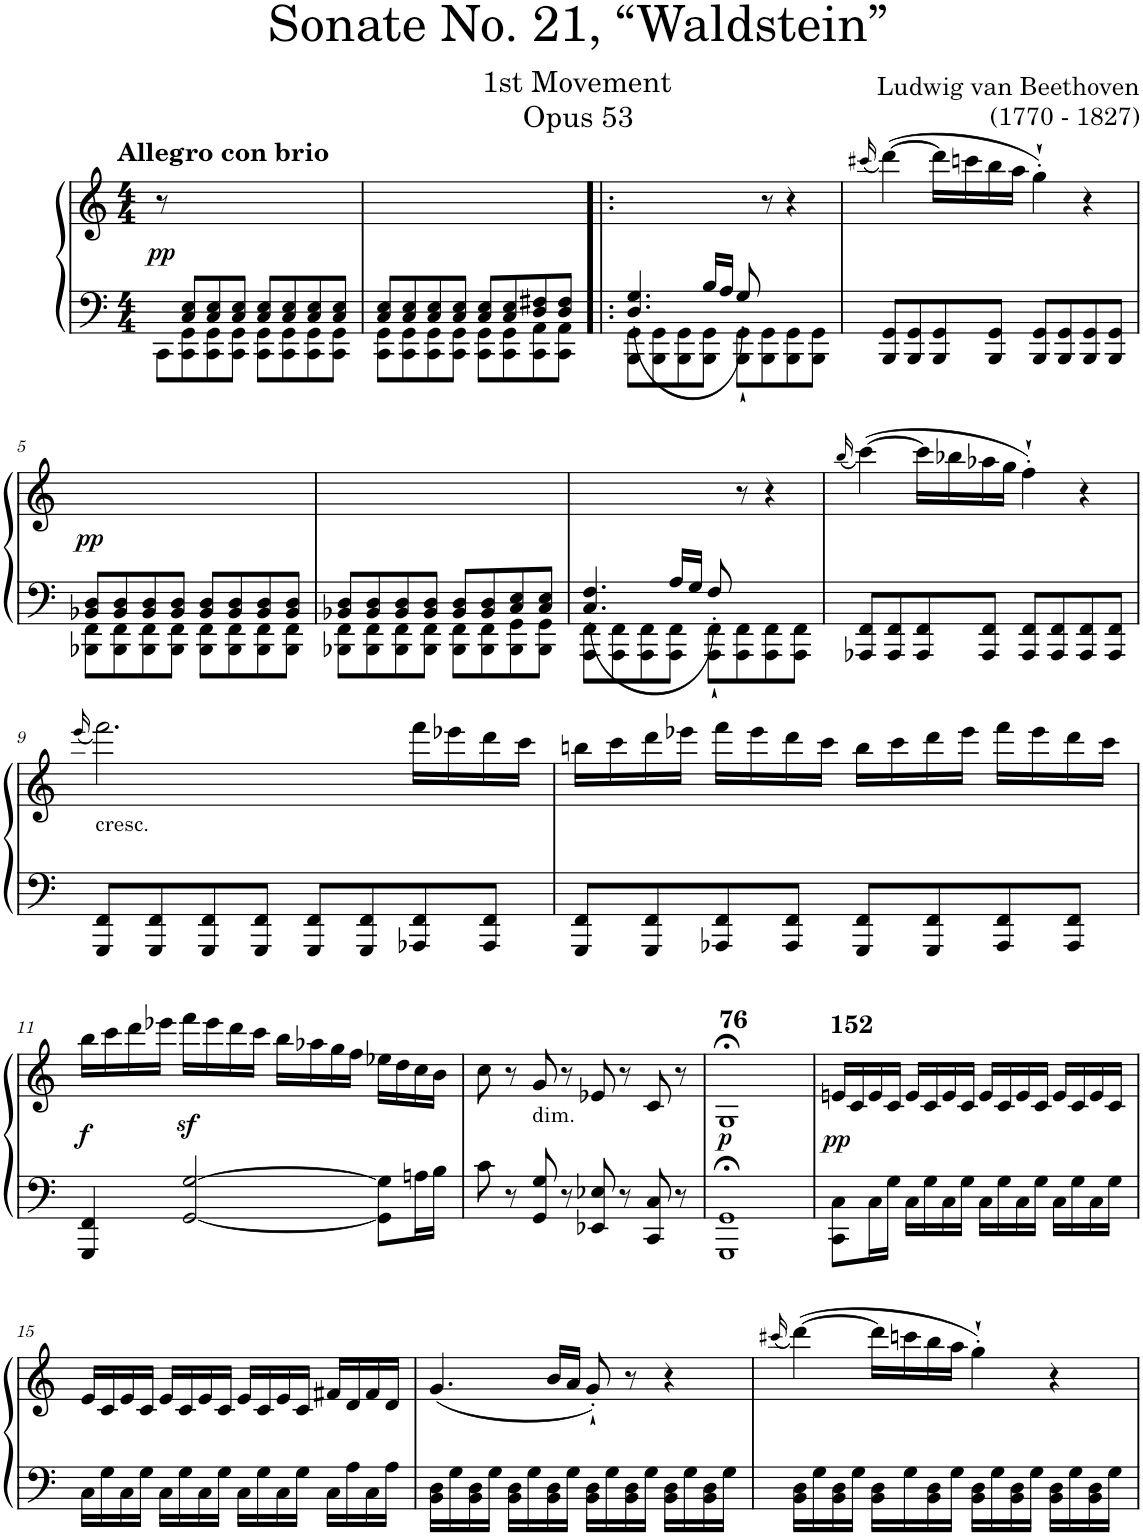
**kern	**kern	**dynam
*part1	*part1	*part1
*staff2	*staff1	*staff1/2
*I"Piano	*	*
*I'Pno	*	*
*clefF4	*clefG2	*
*k[]	*k[]	*
*M4/4	*M4/4	*
=1	=1	=1
*^	*	*
!	!	!LO:TX:a:B:t=Allegro con brio	!
!	!	!	!LO:DY:b
8ryy	8CC\L	8r	pp
8C/ 8E/L	8CC\ 8GG\	2..ryy	.
8C/ 8E/	8CC\ 8GG\	.	.
8C/ 8E/J	8CC\ 8GG\J	.	.
8C/ 8E/L	8CC\ 8GG\L	.	.
8C/ 8E/	8CC\ 8GG\	.	.
8C/ 8E/	8CC\ 8GG\	.	.
8C/ 8E/J	8CC\ 8GG\J	.	.
=2	=2	=2	=2
8C/ 8E/L	8CC\ 8GG\L	1ryy	.
8C/ 8E/	8CC\ 8GG\	.	.
8C/ 8E/	8CC\ 8GG\	.	.
8C/ 8E/J	8CC\ 8GG\J	.	.
8C/ 8E/L	8CC\ 8GG\L	.	.
8C/ 8E/	8CC\ 8GG\	.	.
8D/ 8F#X/	8CC\ 8AA\	.	.
8D/ 8F#/J	8CC\ 8AA\J	.	.
=3!|:	=3!|:	=3!|:	=3!|:
4.D/ 4.G/	8BBB\ 8GG\L	8ryy	.
.	8BBB\ 8GG\	.	.
.	8BBB\ 8GG\	.	.
16B/LL	8BBB\ 8GG\J	.	.
16A/JJ	.	.	.
8G'`/	8BBB\ 8GG\L	.	.
4.ryy	8BBB\ 8GG\	8r	.
.	8BBB\ 8GG\	4r	.
.	8BBB\ 8GG\J	.	.
*v	*v	*	*
=4	=4	=4
.	(16qccc#X/	.
8BBB/ 8GG/L	([4ddd\)	.
8BBB/ 8GG/	.	.
8BBB/ 8GG/	16ddd\LL]	.
.	16cccn\	.
8BBB/ 8GG/J	16bb\	.
.	16aa\JJ	.
8BBB/ 8GG/L	4gg'`\)	.
8BBB/ 8GG/	.	.
8BBB/ 8GG/	4r	.
8BBB/ 8GG/J	.	.
!!LO:LB:g=z
=5	=5	=5
*^	*	*
!	!	!	!LO:DY:b
8BB-X/ 8D/L	8BBB-X\ 8FF\L	1ryy	pp
8BB-/ 8D/	8BBB-\ 8FF\	.	.
8BB-/ 8D/	8BBB-\ 8FF\	.	.
8BB-/ 8D/J	8BBB-\ 8FF\J	.	.
8BB-/ 8D/L	8BBB-\ 8FF\L	.	.
8BB-/ 8D/	8BBB-\ 8FF\	.	.
8BB-/ 8D/	8BBB-\ 8FF\	.	.
8BB-/ 8D/J	8BBB-\ 8FF\J	.	.
=6	=6	=6	=6
8BB-X/ 8D/L	8BBB-X\ 8FF\L	1ryy	.
8BB-/ 8D/	8BBB-\ 8FF\	.	.
8BB-/ 8D/	8BBB-\ 8FF\	.	.
8BB-/ 8D/J	8BBB-\ 8FF\J	.	.
8BB-/ 8D/L	8BBB-\ 8FF\L	.	.
8BB-/ 8D/	8BBB-\ 8FF\	.	.
8C/ 8E/	8BBB-\ 8GG\	.	.
8C/ 8E/J	8BBB-\ 8GG\J	.	.
=7	=7	=7	=7
4.C/ 4.F/	8AAA\ 8FF\L	8ryy	.
.	8AAA\ 8FF\	.	.
.	8AAA\ 8FF\	.	.
16A/LL	8AAA\ 8FF\J	.	.
16G/JJ	.	.	.
8F'`/	8AAA\ 8FF\L	.	.
4.ryy	8AAA\ 8FF\	8r	.
.	8AAA\ 8FF\	4r	.
.	8AAA\ 8FF\J	.	.
*v	*v	*	*
=8	=8	=8
.	(16qbb/	.
8AAA-X/ 8FF/L	([4ccc\)	.
8AAA-/ 8FF/	.	.
8AAA-/ 8FF/	16ccc\LL]	.
.	16bb-X\	.
8AAA-/ 8FF/J	16aa-X\	.
.	16gg\JJ	.
8AAA-/ 8FF/L	4ff'`\)	.
8AAA-/ 8FF/	.	.
8AAA-/ 8FF/	4r	.
8AAA-/ 8FF/J	.	.
!!LO:LB:g=z
=9	=9	=9
.	(16qeee/	.
!	!LO:TX:b:t=cresc.	!
8GGG/ 8FF/L	2.fff\)	.
8GGG/ 8FF/	.	.
8GGG/ 8FF/	.	.
8GGG/ 8FF/J	.	.
8GGG/ 8FF/L	.	.
8GGG/ 8FF/	.	.
8AAA-X/ 8FF/	16fff\LL	.
.	16eee-X\	.
8AAA-/ 8FF/J	16ddd\	.
.	16ccc\JJ	.
=10	=10	=10
8GGG/ 8FF/L	16bbn\LL	.
.	16ccc\	.
8GGG/ 8FF/	16ddd\	.
.	16eee-X\JJ	.
8AAA-X/ 8FF/	16fff\LL	.
.	16eee-\	.
8AAA-/ 8FF/J	16ddd\	.
.	16ccc\JJ	.
8GGG/ 8FF/L	16bb\LL	.
.	16ccc\	.
8GGG/ 8FF/	16ddd\	.
.	16eee-\JJ	.
8AAA-/ 8FF/	16fff\LL	.
.	16eee-\	.
8AAA-/ 8FF/J	16ddd\	.
.	16ccc\JJ	.
!!LO:LB:g=z
=11	=11	=11
!	!	!LO:DY:b
4GGG/ 4FF/	16bb\LL	f
.	16ccc\	.
.	16ddd\	.
.	16eee-X\JJ	.
[2GG/ [2G/	16fffz<\LL	.
.	16eee-\	.
.	16ddd\	.
.	16ccc\JJ	.
.	16bb\LL	.
.	16aa-X\	.
.	16gg\	.
.	16ff\JJ	.
8GG\] 8G\]L	16ee-X\LL	.
.	16dd\	.
16An\L	16cc\	.
16B\JJ	16b\JJ	.
=12	=12	=12
8c\	8cc\	.
8r	8r	.
!	!LO:TX:b:t=dim.	!
8GG/ 8G/	8g/	.
8r	8r	.
8EE-X/ 8E-X/	8e-X/	.
8r	8r	.
8CC/ 8C/	8c/	.
8r	8r	.
=13	=13	=13
!	!LO:TX:a:B:t=76	!
!	!	!LO:DY:b
1GGG;< 1GG;<	1G;<	p
=14	=14	=14
!	!LO:TX:a:B:t=152	!
!	!	!LO:DY:b
8CC\ 8C\L	16en/LL	pp
.	16c/	.
16C\L	16e/	.
16G\JJ	16c/JJ	.
16C\LL	16e/LL	.
16G\	16c/	.
16C\	16e/	.
16G\JJ	16c/JJ	.
16C\LL	16e/LL	.
16G\	16c/	.
16C\	16e/	.
16G\JJ	16c/JJ	.
16C\LL	16e/LL	.
16G\	16c/	.
16C\	16e/	.
16G\JJ	16c/JJ	.
!!LO:LB:g=z
=15	=15	=15
16C\LL	16e/LL	.
16G\	16c/	.
16C\	16e/	.
16G\JJ	16c/JJ	.
16C\LL	16e/LL	.
16G\	16c/	.
16C\	16e/	.
16G\JJ	16c/JJ	.
16C\LL	16e/LL	.
16G\	16c/	.
16C\	16e/	.
16G\JJ	16c/JJ	.
16C\LL	16f#X/LL	.
16A\	16d/	.
16C\	16f#/	.
16A\JJ	16d/JJ	.
=16	=16	=16
16BB\ 16D\LL	(4.g/	.
16G\	.	.
16BB\ 16D\	.	.
16G\JJ	.	.
16BB\ 16D\LL	.	.
16G\	.	.
16BB\ 16D\	16b/LL	.
16G\JJ	16a/JJ	.
16BB\ 16D\LL	8g'`/)	.
16G\	.	.
16BB\ 16D\	8r	.
16G\JJ	.	.
16BB\ 16D\LL	4r	.
16G\	.	.
16BB\ 16D\	.	.
16G\JJ	.	.
=17	=17	=17
.	(16qccc#X/	.
16BB\ 16D\LL	([4ddd\)	.
16G\	.	.
16BB\ 16D\	.	.
16G\JJ	.	.
16BB\ 16D\LL	16ddd\LL]	.
16G\	16cccn\	.
16BB\ 16D\	16bb\	.
16G\JJ	16aa\JJ	.
16BB\ 16D\LL	4gg'`\)	.
16G\	.	.
16BB\ 16D\	.	.
16G\JJ	.	.
16BB\ 16D\LL	4r	.
16G\	.	.
16BB\ 16D\	.	.
16G\JJ	.	.
=	=	=
*-	*-	*-
